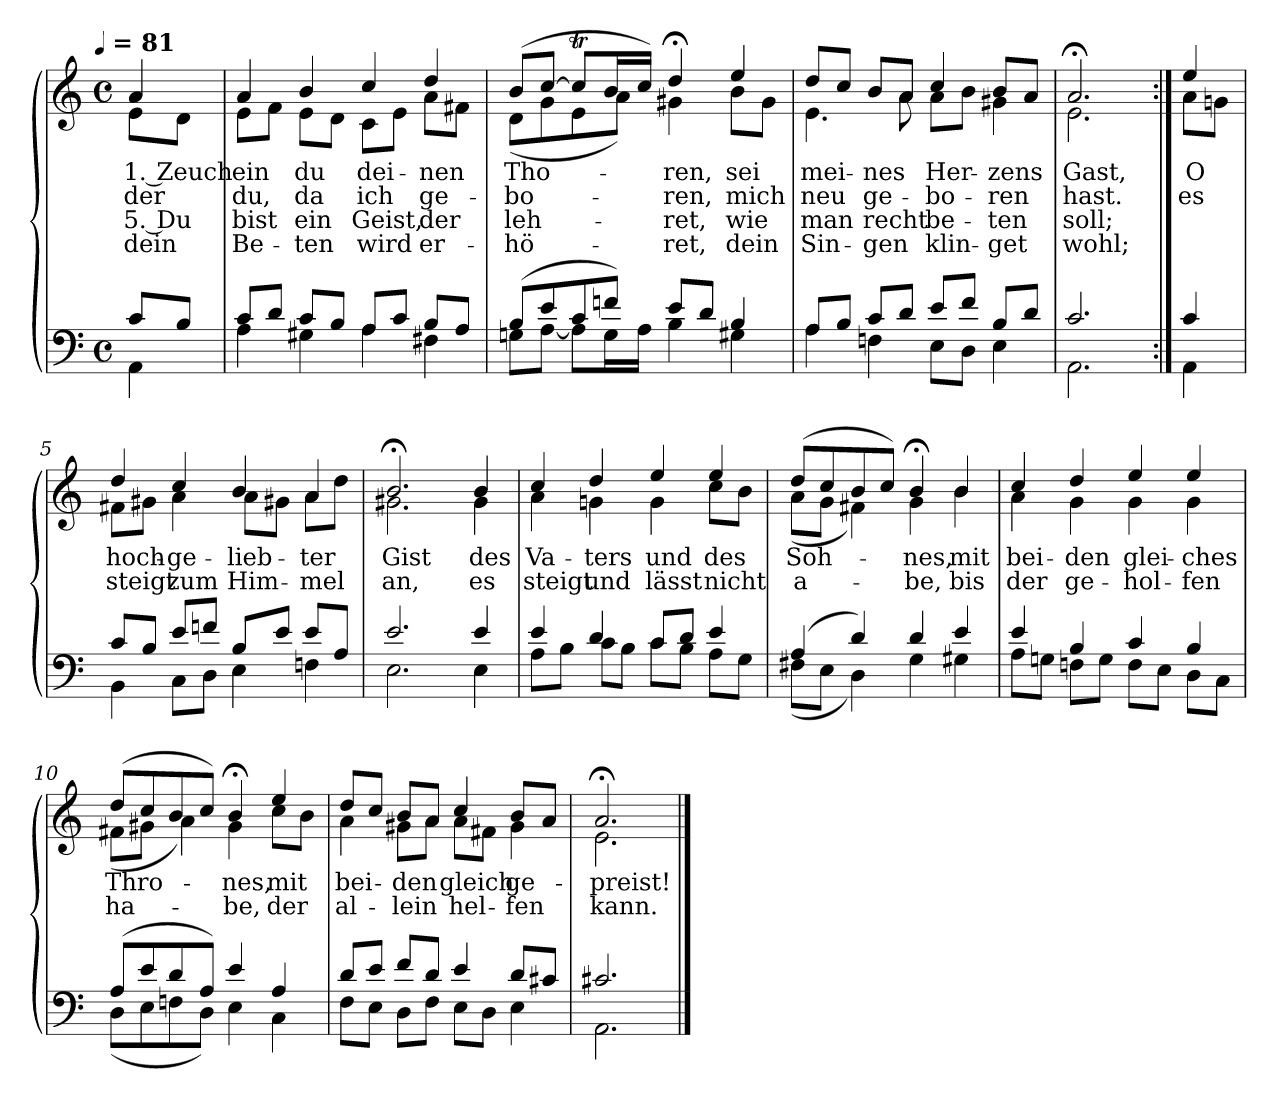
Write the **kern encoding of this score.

**kern	**kern	**text	**text	**text	**text	**dynam
*part1	*part1	*part1	*part1	*part1	*part1	*part1
*staff2	*staff1	*staff1	*staff1	*staff1	*staff1	*staff1/2
*clefF4	*clefG2	*	*	*	*	*
!!LO:TX:omd:t=[quarter] = 81
*M4/4	*M4/4	*	*	*	*	*
*met(c)	*met(c)	*	*	*	*	*
*MM81	*MM81	*	*	*	*	*
=	=	=	=	=	=	=
*^	*^	*	*	*	*	*
8cL	4AA	4a	8eL	1. Zeuch	der	5. Du	dein	.
8BJ	.	.	8dJ	.	.	.	.	.
=1	=1	=1	=1	=1	=1	=1	=1	=1
8cL	4A	4a	8eL	ein	du,	bist	Be-	.
8dJ	.	.	8fJ	.	.	.	.	.
8cL	4G#X	4b	8eL	du	da	ein	-ten	.
8BJ	.	.	8dJ	.	.	.	.	.
8AL	4A	4cc	8cL	dei-	ich	Geist,	wird	.
8cJ	.	.	8eJ	.	.	.	.	.
8BL	4F#X	4dd	8aL	-nen	ge-	der	er-	.
8AJ	.	.	8f#XJ	.	.	.	.	.
=2	=2	=2	=2	=2	=2	=2	=2	=2
(8BL	8GnL	(8bL	(8dL	Tho-	-bo-	leh-	-hö-	.
8e	[8AJ	[8ccJ	8g	.	.	.	.	.
8c	8AL]	8ccTL]	8e	.	.	.	.	.
8fnJ)	16GL	16bL	8aJ)	.	.	.	.	.
.	16AJJ	16ccJJ)	.	.	.	.	.	.
8eL	4B	4dd;<	4g#X	-ren,	-ren,	-ret,	-ret,	.
8dJ	.	.	.	.	.	.	.	.
4B	4G#X	4ee	8bL	sei	mich	wie	dein	.
.	.	.	8g#J	.	.	.	.	.
=3	=3	=3	=3	=3	=3	=3	=3	=3
8AL	4A	8ddL	4.e	mei-	neu	man	Sin-	.
8BJ	.	8ccJ	.	.	.	.	.	.
8cL	4Fn	8bL	.	-nes	ge-	recht	-gen	.
8dJ	.	8aJ	8a	.	.	.	.	.
8eL	8EL	4cc	8aL	Her-	-bo-	be-	klin-	.
8fJ	8DJ	.	8bJ	.	.	.	.	.
8BL	4E	8bL	4g#X	-zens	ren	-ten	get	.
8dJ	.	8aJ	.	.	.	.	.	.
=4	=4	=4	=4	=4	=4	=4	=4	=4
2.c	2.AA	2.a;<	2.e	Gast,	hast.	soll;	wohl;	.
!!LO:LB:g=z	!!
=:|!	=:|!	=:|!	=:|!	=:|!	=:|!	=:|!	=:|!	=:|!
4c	4AA	4ee	8aL	O	es	.	.	.
.	.	.	8gnJ	.	.	.	.	.
=5	=5	=5	=5	=5	=5	=5	=5	=5
8cL	4BB	4dd	8f#XL	hoch-	steigt	.	.	.
8BJ	.	.	8g#XJ	.	.	.	.	.
8eL	8CL	4cc	4a	-ge-	zum	.	.	.
8fnJ	8DJ	.	.	.	.	.	.	.
8BL	4E	4b	8aL	-lieb-	Him-	.	.	.
8eJ	.	.	8g#XJ	.	.	.	.	.
8eL	4Fn	4a	8aL	-ter	-mel	.	.	.
8AJ	.	.	8ddJ	.	.	.	.	.
=6	=6	=6	=6	=6	=6	=6	=6	=6
2.e	2.E	2.b;<	2.g#X	Gist	an,	.	.	.
4e	4E	4b	4g#	des	es	.	.	.
=7	=7	=7	=7	=7	=7	=7	=7	=7
4e	8AL	4cc	4a	Va-	steigt	.	.	.
.	8BJ	.	.	.	.	.	.	.
4d	8cL	4dd	4gn	-ters	und	.	.	.
.	8BJ	.	.	.	.	.	.	.
8cL	8cL	4ee	4g	und	lässt	.	.	.
8dJ	8BJ	.	.	.	.	.	.	.
4e	8AL	4ee	8ccL	des	nicht	.	.	.
.	8GJ	.	8bJ	.	.	.	.	.
=8	=8	=8	=8	=8	=8	=8	=8	=8
(4A	(8F#XL	(8ddL	(8aL	Soh-	a-	.	.	.
.	8EJ	8cc	8gJ	.	.	.	.	.
4d)	4D)	8b	4f#X)	.	.	.	.	.
.	.	8ccJ)	.	.	.	.	.	.
4d	4G	4b;<	4g	-nes,	-be,	.	.	.
4e	4G#X	4b	4b	mit	bis	.	.	.
!!LO:LB:g=z	!!
=9	=9	=9	=9	=9	=9	=9	=9	=9
4e	8AL	4cc	4a	bei-	der	.	.	.
.	8GnJ	.	.	.	.	.	.	.
4B	8FnL	4dd	4g	-den	ge-	.	.	.
.	8GJ	.	.	.	.	.	.	.
4c	8FL	4ee	4g	glei-	-hol-	.	.	.
.	8EJ	.	.	.	.	.	.	.
4B	8DL	4ee	4g	-ches	-fen	.	.	.
.	8CJ	.	.	.	.	.	.	.
=10	=10	=10	=10	=10	=10	=10	=10	=10
(8AL	(8DL	(8ddL	(8f#XL	Thro-	ha-	.	.	.
8e	8E	8cc	8g#XJ	.	.	.	.	.
8d	8Fn	8b	4a)	.	.	.	.	.
8AJ)	8DJ)	8ccJ)	.	.	.	.	.	.
4e	4E	4b;<	4g#	-nes,	-be,	.	.	.
4A	4C	4ee	8ccL	mit	der	.	.	♩ = 80
.	.	.	8bJ	.	.	.	.	.
=11	=11	=11	=11	=11	=11	=11	=11	=11
8dL	8FL	8ddL	4a	bei-	al-	.	.	.
8eJ	8EJ	8ccJ	.	.	.	.	.	.
8fL	8DL	8bL	8g#XL	-den	-lein	.	.	.
8dJ	8FJ	8aJ	8aJ	.	.	.	.	.
4e	8EL	4cc	8aL	gleich	hel-	.	.	♩ = 79.5
.	8DJ	.	8f#XJ	.	.	.	.	.
8dL	4E	8bL	4g#	ge-	-fen	.	.	♩ = 74
8c#XJ	.	8aJ	.	.	.	.	.	.
=12	=12	=12	=12	=12	=12	=12	=12	=12
2.c#X	2.AA	2.a;<	2.e	-preist!	kann.	.	.	.
*v	*v	*	*	*	*	*	*	*
*	*v	*v	*	*	*	*	*
==	==	==	==	==	==	==
*-	*-	*-	*-	*-	*-	*-
